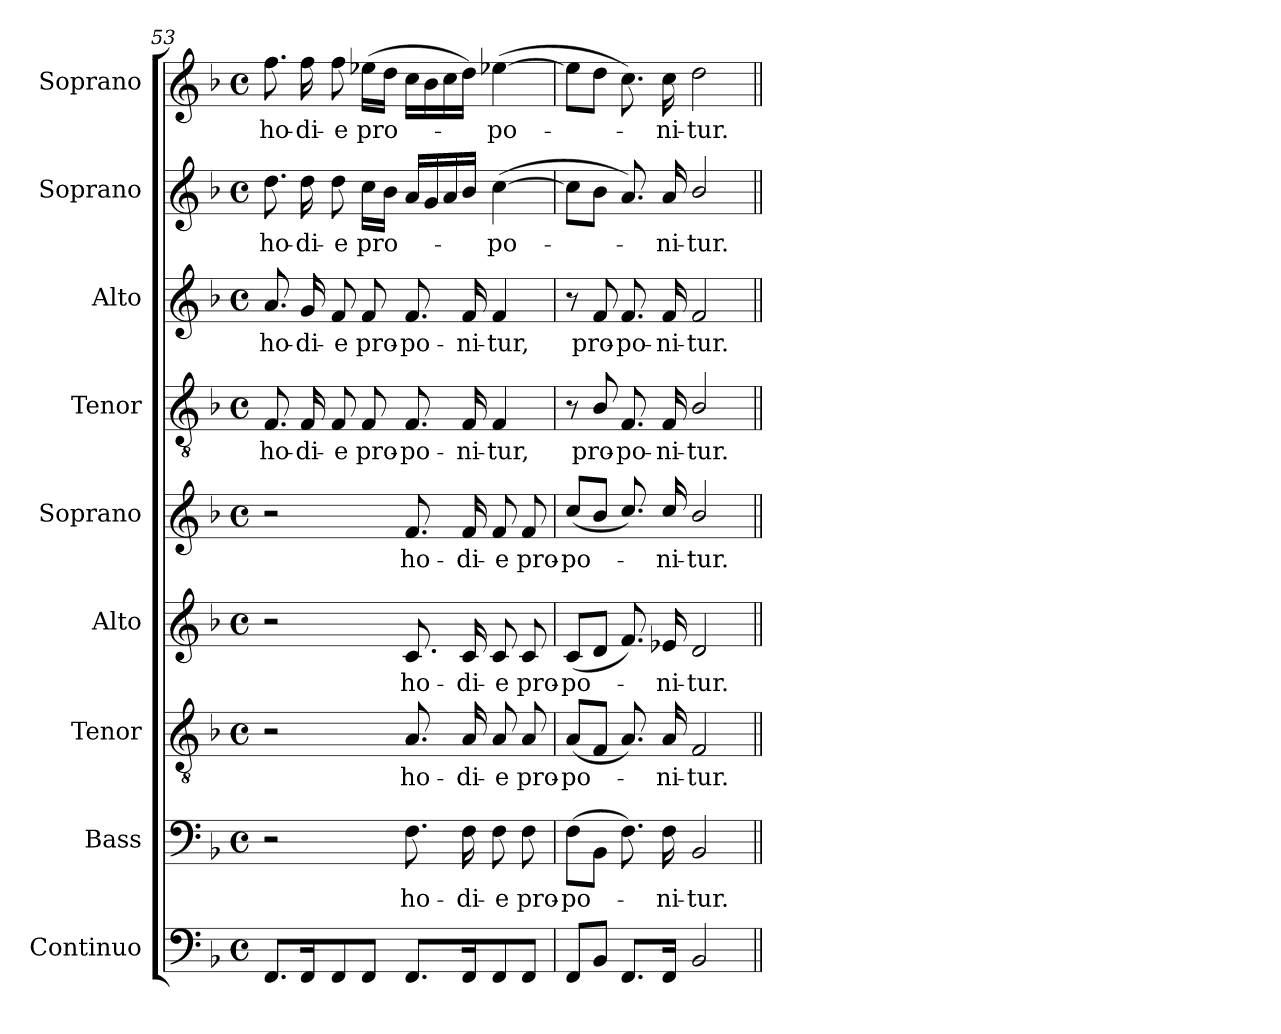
**kern	**kern	**text	**kern	**text	**kern	**text	**kern	**text	**kern	**text	**kern	**text	**kern	**text	**kern	**text
*part9	*part8	*part8	*part7	*part7	*part6	*part6	*part5	*part5	*part4	*part4	*part3	*part3	*part2	*part2	*part1	*part1
*staff9	*staff8	*staff8	*staff7	*staff7	*staff6	*staff6	*staff5	*staff5	*staff4	*staff4	*staff3	*staff3	*staff2	*staff2	*staff1	*staff1
*I"Continuo	*I"Bass	*	*I"Tenor	*	*I"Alto	*	*I"Soprano	*	*I"Tenor	*	*I"Alto	*	*I"Soprano	*	*I"Soprano	*
*I'Cont.	*I'B.	*	*I'T.	*	*I'A.	*	*I'S.	*	*I'T.	*	*I'A.	*	*I'S.	*	*I'S.	*
*clefF4	*clefF4	*	*clefGv2	*	*clefG2	*	*clefG2	*	*clefGv2	*	*clefG2	*	*clefG2	*	*clefG2	*
*	*	*	*ITrd7c12	*	*	*	*	*	*ITrd7c12	*	*	*	*	*	*	*
*k[b-]	*k[b-]	*	*k[b-]	*	*k[b-]	*	*k[b-]	*	*k[b-]	*	*k[b-]	*	*k[b-]	*	*k[b-]	*
*F:	*F:	*	*F:	*	*F:	*	*F:	*	*F:	*	*F:	*	*F:	*	*F:	*
*M4/4	*M4/4	*	*M4/4	*	*M4/4	*	*M4/4	*	*M4/4	*	*M4/4	*	*M4/4	*	*M4/4	*
*met(c)	*met(c)	*	*met(c)	*	*met(c)	*	*met(c)	*	*met(c)	*	*met(c)	*	*met(c)	*	*met(c)	*
=53	=53	=53	=53	=53	=53	=53	=53	=53	=53	=53	=53	=53	=53	=53	=53	=53
!	!	!	!	!	!	!	!	!	!	!LO:LY:b:color=#000000	!	!	!	!	!	!
!	!	!	!	!	!	!	!	!	!	!	!	!LO:LY:b:color=#000000	!	!	!	!
!	!	!	!	!	!	!	!	!	!	!	!	!	!	!LO:LY:b:color=#000000	!	!
!	!	!	!	!	!	!	!	!	!	!	!	!	!	!	!	!LO:LY:b:color=#000000
8.FFi/L	2r	.	2r	.	2r	.	2r	.	8.FFi/	ho-	8.ai/	ho-	8.ddi\	ho-	8.ffi\	ho-
!	!	!	!	!	!	!	!	!	!	!LO:LY:b:color=#000000	!	!	!	!	!	!
!	!	!	!	!	!	!	!	!	!	!	!	!LO:LY:b:color=#000000	!	!	!	!
!	!	!	!	!	!	!	!	!	!	!	!	!	!	!LO:LY:b:color=#000000	!	!
!	!	!	!	!	!	!	!	!	!	!	!	!	!	!	!	!LO:LY:b:color=#000000
16FFi/k	.	.	.	.	.	.	.	.	16FFi/	-di-	16gi/	-di-	16ddi\	-di-	16ffi\	-di-
!	!	!	!	!	!	!	!	!	!	!LO:LY:b:color=#000000	!	!	!	!	!	!
!	!	!	!	!	!	!	!	!	!	!	!	!LO:LY:b:color=#000000	!	!	!	!
!	!	!	!	!	!	!	!	!	!	!	!	!	!	!LO:LY:b:color=#000000	!	!
!	!	!	!	!	!	!	!	!	!	!	!	!	!	!	!	!LO:LY:b:color=#000000
8FFi/	.	.	.	.	.	.	.	.	8FFi/	-e	8fi/	-e	8ddi\	-e	8ffi\	-e
!	!	!	!	!	!	!	!	!	!	!LO:LY:b:color=#000000	!	!	!	!	!	!
!	!	!	!	!	!	!	!	!	!	!	!	!LO:LY:b:color=#000000	!	!	!	!
!	!	!	!	!	!	!	!	!	!	!	!	!	!	!LO:LY:b:color=#000000	!	!
!	!	!	!	!	!	!	!	!	!	!	!	!	!	!	!	!LO:LY:b:color=#000000
8FFi/J	.	.	.	.	.	.	.	.	8FFi/	pro-	8fi/	pro-	16cci\LL	pro-	(16ee-Xi\LL	pro-
.	.	.	.	.	.	.	.	.	.	.	.	.	16b-i\JJ	.	16ddi\JJ	.
!	!	!LO:LY:b:color=#000000	!	!	!	!	!	!	!	!	!	!	!	!	!	!
!	!	!	!	!LO:LY:b:color=#000000	!	!	!	!	!	!	!	!	!	!	!	!
!	!	!	!	!	!	!LO:LY:b:color=#000000	!	!	!	!	!	!	!	!	!	!
!	!	!	!	!	!	!	!	!LO:LY:b:color=#000000	!	!	!	!	!	!	!	!
!	!	!	!	!	!	!	!	!	!	!LO:LY:b:color=#000000	!	!	!	!	!	!
!	!	!	!	!	!	!	!	!	!	!	!	!LO:LY:b:color=#000000	!	!	!	!
8.FFi/L	8.Fi\	ho-	8.AAi/	ho-	8.ci/	ho-	8.fi/	ho-	8.FFi/	-po-	8.fi/	-po-	16ai/LL	.	16cci\LL	.
.	.	.	.	.	.	.	.	.	.	.	.	.	16gi/	.	16b-i\	.
.	.	.	.	.	.	.	.	.	.	.	.	.	16ai/	.	16cci\	.
!	!	!LO:LY:b:color=#000000	!	!	!	!	!	!	!	!	!	!	!	!	!	!
!	!	!	!	!LO:LY:b:color=#000000	!	!	!	!	!	!	!	!	!	!	!	!
!	!	!	!	!	!	!LO:LY:b:color=#000000	!	!	!	!	!	!	!	!	!	!
!	!	!	!	!	!	!	!	!LO:LY:b:color=#000000	!	!	!	!	!	!	!	!
!	!	!	!	!	!	!	!	!	!	!LO:LY:b:color=#000000	!	!	!	!	!	!
!	!	!	!	!	!	!	!	!	!	!	!	!LO:LY:b:color=#000000	!	!	!	!
16FFi/k	16Fi\	-di-	16AAi/	-di-	16ci/	-di-	16fi/	-di-	16FFi/	-ni-	16fi/	-ni-	16b-i/JJ	.	16ddi\JJ)	.
!	!	!LO:LY:b:color=#000000	!	!	!	!	!	!	!	!	!	!	!	!	!	!
!	!	!	!	!LO:LY:b:color=#000000	!	!	!	!	!	!	!	!	!	!	!	!
!	!	!	!	!	!	!LO:LY:b:color=#000000	!	!	!	!	!	!	!	!	!	!
!	!	!	!	!	!	!	!	!LO:LY:b:color=#000000	!	!	!	!	!	!	!	!
!	!	!	!	!	!	!	!	!	!	!LO:LY:b:color=#000000	!	!	!	!	!	!
!	!	!	!	!	!	!	!	!	!	!	!	!LO:LY:b:color=#000000	!	!	!	!
!	!	!	!	!	!	!	!	!	!	!	!	!	!	!LO:LY:b:color=#000000	!	!
!	!	!	!	!	!	!	!	!	!	!	!	!	!	!	!	!LO:LY:b:color=#000000
8FFi/	8Fi\	-e	8AAi/	-e	8ci/	-e	8fi/	-e	4FFi/	-tur,	4fi/	-tur,	([>4cci\	-po-	([>4ee-Xi\	-po-
!	!	!LO:LY:b:color=#000000	!	!	!	!	!	!	!	!	!	!	!	!	!	!
!	!	!	!	!LO:LY:b:color=#000000	!	!	!	!	!	!	!	!	!	!	!	!
!	!	!	!	!	!	!LO:LY:b:color=#000000	!	!	!	!	!	!	!	!	!	!
!	!	!	!	!	!	!	!	!LO:LY:b:color=#000000	!	!	!	!	!	!	!	!
8FFi/J	8Fi\	pro-	8AAi/	pro-	8ci/	pro-	8fi/	pro-	.	.	.	.	.	.	.	.
=54	=54	=54	=54	=54	=54	=54	=54	=54	=54	=54	=54	=54	=54	=54	=54	=54
!	!	!LO:LY:b:color=#000000	!	!	!	!	!	!	!	!	!	!	!	!	!	!
!	!	!	!	!LO:LY:b:color=#000000	!	!	!	!	!	!	!	!	!	!	!	!
!	!	!	!	!	!	!LO:LY:b:color=#000000	!	!	!	!	!	!	!	!	!	!
!	!	!	!	!	!	!	!	!LO:LY:b:color=#000000	!	!	!	!	!	!	!	!
8FFi/L	(8Fi\L	-po-	(8AAi/L	-po-	(8ci/L	-po-	(8cci/L	-po-	8r	.	8r	.	8cci\L]	.	8ee-i\L]	.
!	!	!	!	!	!	!	!	!	!	!LO:LY:b:color=#000000	!	!	!	!	!	!
!	!	!	!	!	!	!	!	!	!	!	!	!LO:LY:b:color=#000000	!	!	!	!
8BB-i/J	8BB-i\J	.	8FFi/J	.	8di/J	.	8b-i/J	.	8BB-i/	pro-	8fi/	pro-	8b-i\J	.	8ddi\J	.
!	!	!	!	!	!	!	!	!	!	!LO:LY:b:color=#000000	!	!	!	!	!	!
!	!	!	!	!	!	!	!	!	!	!	!	!LO:LY:b:color=#000000	!	!	!	!
8.FFi/L	8.Fi\)	.	8.AAi/)	.	8.fi/)	.	8.cci/)	.	8.FFi/	-po-	8.fi/	-po-	8.ai/)	.	8.cci\)	.
!	!	!LO:LY:b:color=#000000	!	!	!	!	!	!	!	!	!	!	!	!	!	!
!	!	!	!	!LO:LY:b:color=#000000	!	!	!	!	!	!	!	!	!	!	!	!
!	!	!	!	!	!	!LO:LY:b:color=#000000	!	!	!	!	!	!	!	!	!	!
!	!	!	!	!	!	!	!	!LO:LY:b:color=#000000	!	!	!	!	!	!	!	!
!	!	!	!	!	!	!	!	!	!	!LO:LY:b:color=#000000	!	!	!	!	!	!
!	!	!	!	!	!	!	!	!	!	!	!	!LO:LY:b:color=#000000	!	!	!	!
!	!	!	!	!	!	!	!	!	!	!	!	!	!	!LO:LY:b:color=#000000	!	!
!	!	!	!	!	!	!	!	!	!	!	!	!	!	!	!	!LO:LY:b:color=#000000
16FFi/Jk	16Fi\	-ni-	16AAi/	-ni-	16e-Xi/	-ni-	16cci/	-ni-	16FFi/	-ni-	16fi/	-ni-	16ai/	-ni-	16cci\	-ni-
!	!	!LO:LY:b:color=#000000	!	!	!	!	!	!	!	!	!	!	!	!	!	!
!	!	!	!	!LO:LY:b:color=#000000	!	!	!	!	!	!	!	!	!	!	!	!
!	!	!	!	!	!	!LO:LY:b:color=#000000	!	!	!	!	!	!	!	!	!	!
!	!	!	!	!	!	!	!	!LO:LY:b:color=#000000	!	!	!	!	!	!	!	!
!	!	!	!	!	!	!	!	!	!	!LO:LY:b:color=#000000	!	!	!	!	!	!
!	!	!	!	!	!	!	!	!	!	!	!	!LO:LY:b:color=#000000	!	!	!	!
!	!	!	!	!	!	!	!	!	!	!	!	!	!	!LO:LY:b:color=#000000	!	!
!	!	!	!	!	!	!	!	!	!	!	!	!	!	!	!	!LO:LY:b:color=#000000
2BB-i/	2BB-i/	-tur.	2FFi/	-tur.	2di/	-tur.	2b-i/	-tur.	2BB-i/	-tur.	2fi/	-tur.	2b-i/	-tur.	2ddi\	-tur.
=||	=||	=||	=||	=||	=||	=||	=||	=||	=||	=||	=||	=||	=||	=||	=||	=||
*-	*-	*-	*-	*-	*-	*-	*-	*-	*-	*-	*-	*-	*-	*-	*-	*-
